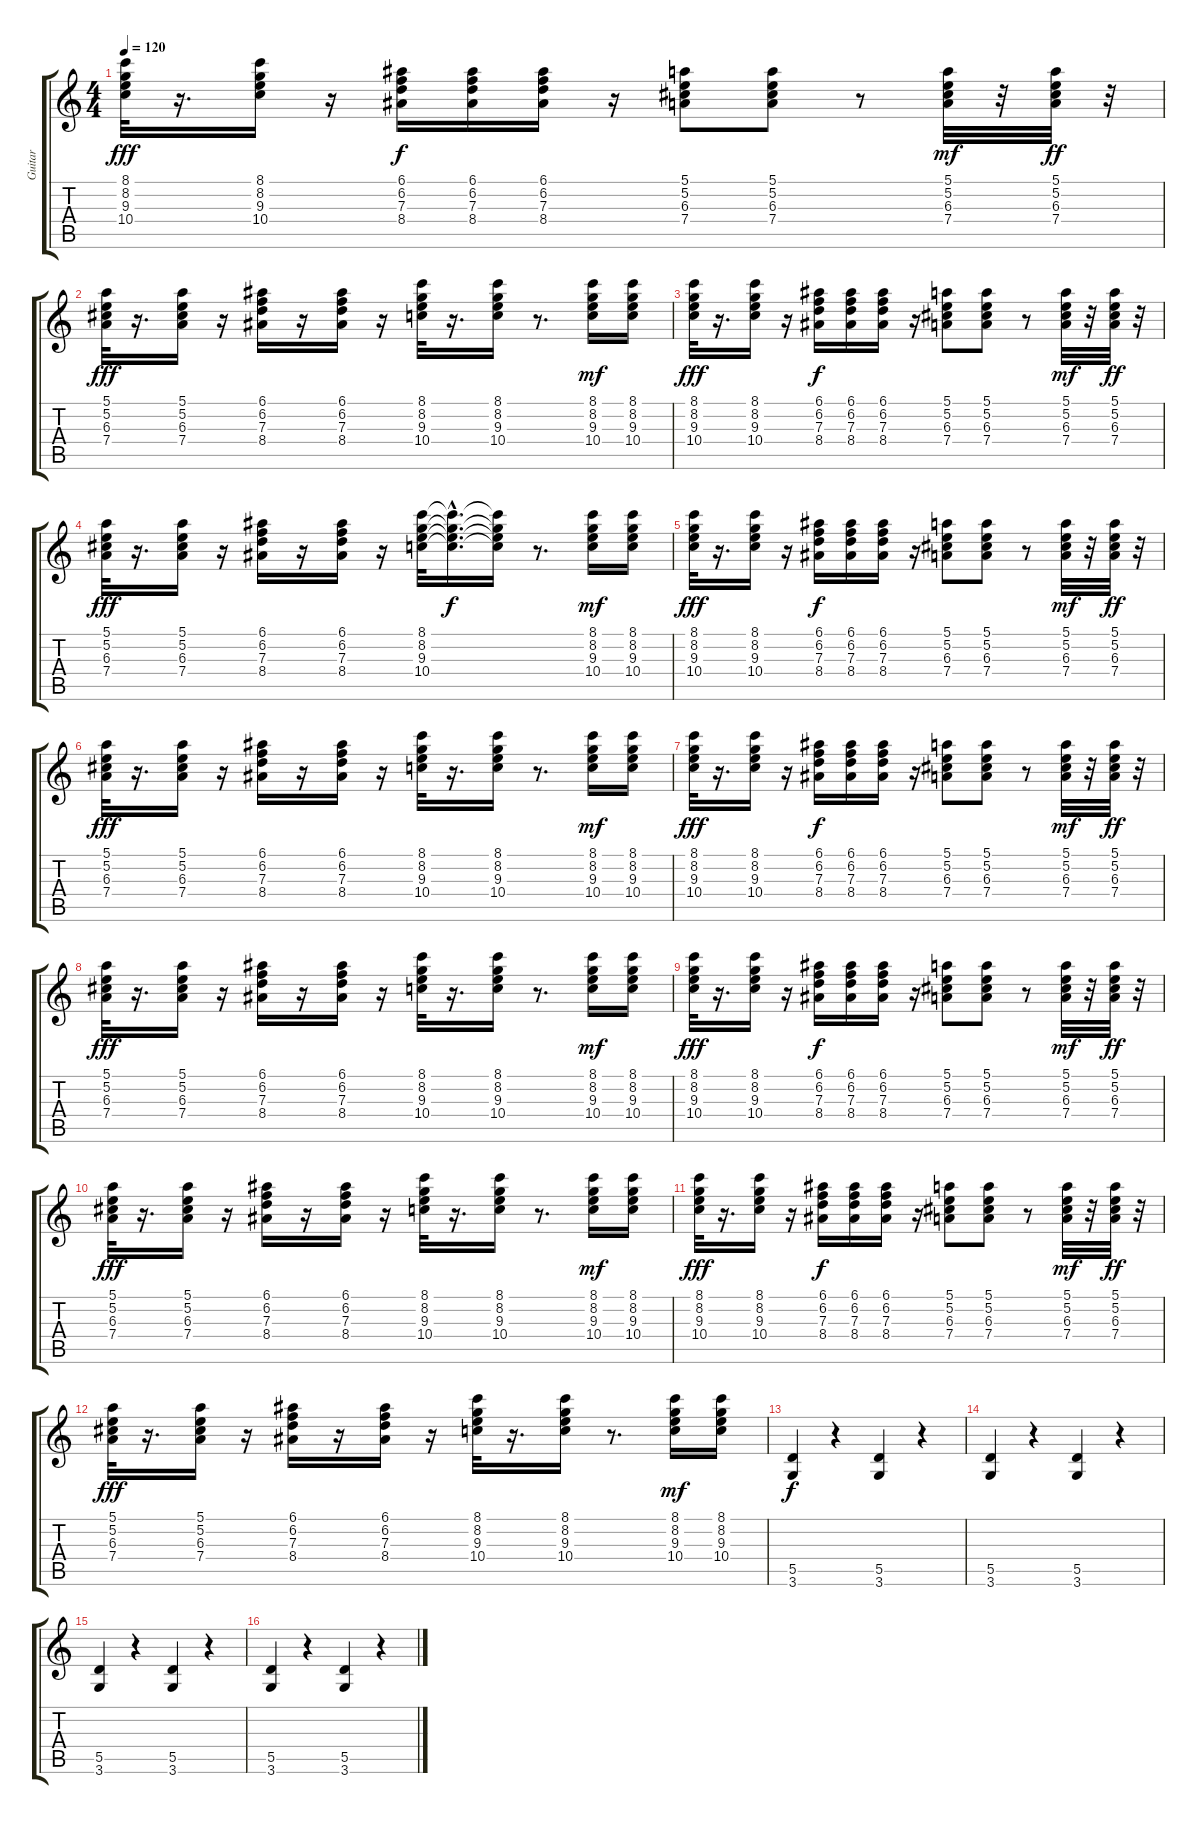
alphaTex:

\track ("Guitar" "Guitar") {instrument overdrivenguitar}
\staff {score tabs}
\tuning (E4 B3 G3 D3 A2 E2) {hide}
\ts (4 4)
\tempo 120
\clef g2
\ks c
(8.1 8.2 9.3 10.4).32{dy fff} r.16{d} (8.1 8.2 9.3 10.4).16 r.16 (6.1 6.2 7.3 8.4).16{dy f} (6.1 6.2 7.3 8.4).16 (6.1 6.2 7.3 8.4).16 r.16 (5.1 5.2 6.3 7.4).8 (5.1 5.2 6.3 7.4).8 r.8 (5.1 5.2 6.3 7.4).32{dy mf} r.32 (5.1 5.2 6.3 7.4).32{dy ff} r.32 |
(5.1 5.2 6.3 7.4).32{dy fff} r.16{d} (5.1 5.2 6.3 7.4).16 r.16 (6.1 6.2 7.3 8.4).16 r.16 (6.1 6.2 7.3 8.4).16 r.16 (8.1 8.2 9.3 10.4).32 r.16{d} (8.1 8.2 9.3 10.4).16 r.8{d} (8.1 8.2 9.3 10.4).16{dy mf} (8.1 8.2 9.3 10.4).16 |
(8.1 8.2 9.3 10.4).32{dy fff} r.16{d} (8.1 8.2 9.3 10.4).16 r.16 (6.1 6.2 7.3 8.4).16{dy f} (6.1 6.2 7.3 8.4).16 (6.1 6.2 7.3 8.4).16 r.16 (5.1 5.2 6.3 7.4).8 (5.1 5.2 6.3 7.4).8 r.8 (5.1 5.2 6.3 7.4).32{dy mf} r.32 (5.1 5.2 6.3 7.4).32{dy ff} r.32 |
(5.1 5.2 6.3 7.4).32{dy fff} r.16{d} (5.1 5.2 6.3 7.4).16 r.16 (6.1 6.2 7.3 8.4).16 r.16 (6.1 6.2 7.3 8.4).16 r.16 (8.1 8.2 9.3 10.4).32 (8.1{hac t} 8.2{hac t} 9.3{hac t} 10.4{hac t}).16{d dy f} (8.1{t} 8.2{t} 9.3{t} 10.4{t}).16 r.8{d} (8.1 8.2 9.3 10.4).16{dy mf} (8.1 8.2 9.3 10.4).16 |
(8.1 8.2 9.3 10.4).32{dy fff} r.16{d} (8.1 8.2 9.3 10.4).16 r.16 (6.1 6.2 7.3 8.4).16{dy f} (6.1 6.2 7.3 8.4).16 (6.1 6.2 7.3 8.4).16 r.16 (5.1 5.2 6.3 7.4).8 (5.1 5.2 6.3 7.4).8 r.8 (5.1 5.2 6.3 7.4).32{dy mf} r.32 (5.1 5.2 6.3 7.4).32{dy ff} r.32 |
(5.1 5.2 6.3 7.4).32{dy fff} r.16{d} (5.1 5.2 6.3 7.4).16 r.16 (6.1 6.2 7.3 8.4).16 r.16 (6.1 6.2 7.3 8.4).16 r.16 (8.1 8.2 9.3 10.4).32 r.16{d} (8.1 8.2 9.3 10.4).16 r.8{d} (8.1 8.2 9.3 10.4).16{dy mf} (8.1 8.2 9.3 10.4).16 |
(8.1 8.2 9.3 10.4).32{dy fff} r.16{d} (8.1 8.2 9.3 10.4).16 r.16 (6.1 6.2 7.3 8.4).16{dy f} (6.1 6.2 7.3 8.4).16 (6.1 6.2 7.3 8.4).16 r.16 (5.1 5.2 6.3 7.4).8 (5.1 5.2 6.3 7.4).8 r.8 (5.1 5.2 6.3 7.4).32{dy mf} r.32 (5.1 5.2 6.3 7.4).32{dy ff} r.32 |
(5.1 5.2 6.3 7.4).32{dy fff} r.16{d} (5.1 5.2 6.3 7.4).16 r.16 (6.1 6.2 7.3 8.4).16 r.16 (6.1 6.2 7.3 8.4).16 r.16 (8.1 8.2 9.3 10.4).32 r.16{d} (8.1 8.2 9.3 10.4).16 r.8{d} (8.1 8.2 9.3 10.4).16{dy mf} (8.1 8.2 9.3 10.4).16 |
(8.1 8.2 9.3 10.4).32{dy fff} r.16{d} (8.1 8.2 9.3 10.4).16 r.16 (6.1 6.2 7.3 8.4).16{dy f} (6.1 6.2 7.3 8.4).16 (6.1 6.2 7.3 8.4).16 r.16 (5.1 5.2 6.3 7.4).8 (5.1 5.2 6.3 7.4).8 r.8 (5.1 5.2 6.3 7.4).32{dy mf} r.32 (5.1 5.2 6.3 7.4).32{dy ff} r.32 |
(5.1 5.2 6.3 7.4).32{dy fff} r.16{d} (5.1 5.2 6.3 7.4).16 r.16 (6.1 6.2 7.3 8.4).16 r.16 (6.1 6.2 7.3 8.4).16 r.16 (8.1 8.2 9.3 10.4).32 r.16{d} (8.1 8.2 9.3 10.4).16 r.8{d} (8.1 8.2 9.3 10.4).16{dy mf} (8.1 8.2 9.3 10.4).16 |
(8.1 8.2 9.3 10.4).32{dy fff} r.16{d} (8.1 8.2 9.3 10.4).16 r.16 (6.1 6.2 7.3 8.4).16{dy f} (6.1 6.2 7.3 8.4).16 (6.1 6.2 7.3 8.4).16 r.16 (5.1 5.2 6.3 7.4).8 (5.1 5.2 6.3 7.4).8 r.8 (5.1 5.2 6.3 7.4).32{dy mf} r.32 (5.1 5.2 6.3 7.4).32{dy ff} r.32 |
(5.1 5.2 6.3 7.4).32{dy fff} r.16{d} (5.1 5.2 6.3 7.4).16 r.16 (6.1 6.2 7.3 8.4).16 r.16 (6.1 6.2 7.3 8.4).16 r.16 (8.1 8.2 9.3 10.4).32 r.16{d} (8.1 8.2 9.3 10.4).16 r.8{d} (8.1 8.2 9.3 10.4).16{dy mf} (8.1 8.2 9.3 10.4).16 |
(5.5 3.6).4{dy f} r.4 (5.5 3.6).4 r.4 |
(5.5 3.6).4 r.4 (5.5 3.6).4 r.4 |
(5.5 3.6).4 r.4 (5.5 3.6).4 r.4 |
(5.5 3.6).4 r.4 (5.5 3.6).4 r.4
